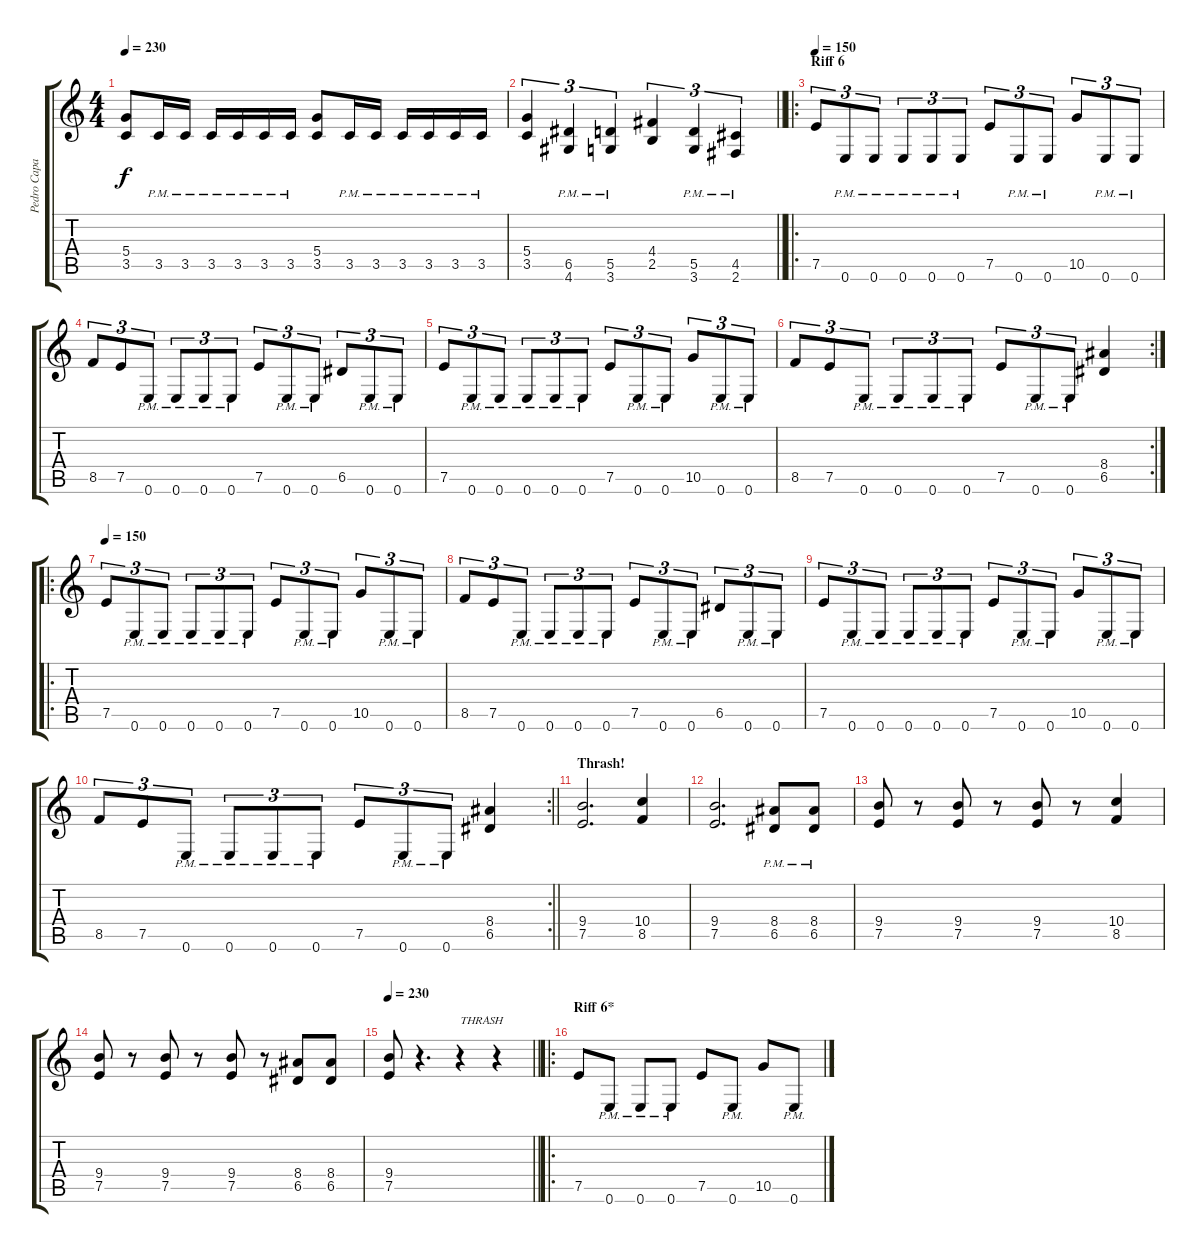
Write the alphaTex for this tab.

\track ("Pedro Capaca" "Pedro Capa") {instrument distortionguitar}
\staff {score tabs}
\tuning (E4 B3 G3 D3 A2 E2) {hide}
\ts (4 4)
\tempo 230
\clef g2
\ks c
(5.4 3.5).8{dy f} 3.5{pm}.16 3.5{pm}.16 3.5{pm}.16 3.5{pm}.16 3.5{pm}.16 3.5{pm}.16 (5.4 3.5).8 3.5{pm}.16 3.5{pm}.16 3.5{pm}.16 3.5{pm}.16 3.5{pm}.16 3.5{pm}.16 |
\barLineRight lightlight
(5.4 3.5).4{tu (3 2)} (6.5{pm} 4.6{pm}).4{tu (3 2)} (5.5{pm} 3.6{pm}).4{tu (3 2)} (4.4 2.5).4{tu (3 2)} (5.5{pm} 3.6{pm}).4{tu (3 2)} (4.5{pm} 2.6{pm}).4{tu (3 2)} |
\ro
\section ("" "Riff 6")
\tempo 160
\tempo 150
7.5.8{tu (3 2)} 0.6{pm}.8{tu (3 2)} 0.6{pm}.8{tu (3 2)} 0.6{pm}.8{tu (3 2)} 0.6{pm}.8{tu (3 2)} 0.6{pm}.8{tu (3 2)} 7.5.8{tu (3 2)} 0.6{pm}.8{tu (3 2)} 0.6{pm}.8{tu (3 2)} 10.5.8{tu (3 2)} 0.6{pm}.8{tu (3 2)} 0.6{pm}.8{tu (3 2)} |
8.5.8{tu (3 2)} 7.5.8{tu (3 2)} 0.6{pm}.8{tu (3 2)} 0.6{pm}.8{tu (3 2)} 0.6{pm}.8{tu (3 2)} 0.6{pm}.8{tu (3 2)} 7.5.8{tu (3 2)} 0.6{pm}.8{tu (3 2)} 0.6{pm}.8{tu (3 2)} 6.5.8{tu (3 2)} 0.6{pm}.8{tu (3 2)} 0.6{pm}.8{tu (3 2)} |
7.5.8{tu (3 2)} 0.6{pm}.8{tu (3 2)} 0.6{pm}.8{tu (3 2)} 0.6{pm}.8{tu (3 2)} 0.6{pm}.8{tu (3 2)} 0.6{pm}.8{tu (3 2)} 7.5.8{tu (3 2)} 0.6{pm}.8{tu (3 2)} 0.6{pm}.8{tu (3 2)} 10.5.8{tu (3 2)} 0.6{pm}.8{tu (3 2)} 0.6{pm}.8{tu (3 2)} |
\rc 2
8.5.8{tu (3 2)} 7.5.8{tu (3 2)} 0.6{pm}.8{tu (3 2)} 0.6{pm}.8{tu (3 2)} 0.6{pm}.8{tu (3 2)} 0.6{pm}.8{tu (3 2)} 7.5.8{tu (3 2)} 0.6{pm}.8{tu (3 2)} 0.6{pm}.8{tu (3 2)} (8.4 6.5).4 |
\ro
\tempo 150
7.5.8{tu (3 2)} 0.6{pm}.8{tu (3 2)} 0.6{pm}.8{tu (3 2)} 0.6{pm}.8{tu (3 2)} 0.6{pm}.8{tu (3 2)} 0.6{pm}.8{tu (3 2)} 7.5.8{tu (3 2)} 0.6{pm}.8{tu (3 2)} 0.6{pm}.8{tu (3 2)} 10.5.8{tu (3 2)} 0.6{pm}.8{tu (3 2)} 0.6{pm}.8{tu (3 2)} |
8.5.8{tu (3 2)} 7.5.8{tu (3 2)} 0.6{pm}.8{tu (3 2)} 0.6{pm}.8{tu (3 2)} 0.6{pm}.8{tu (3 2)} 0.6{pm}.8{tu (3 2)} 7.5.8{tu (3 2)} 0.6{pm}.8{tu (3 2)} 0.6{pm}.8{tu (3 2)} 6.5.8{tu (3 2)} 0.6{pm}.8{tu (3 2)} 0.6{pm}.8{tu (3 2)} |
7.5.8{tu (3 2)} 0.6{pm}.8{tu (3 2)} 0.6{pm}.8{tu (3 2)} 0.6{pm}.8{tu (3 2)} 0.6{pm}.8{tu (3 2)} 0.6{pm}.8{tu (3 2)} 7.5.8{tu (3 2)} 0.6{pm}.8{tu (3 2)} 0.6{pm}.8{tu (3 2)} 10.5.8{tu (3 2)} 0.6{pm}.8{tu (3 2)} 0.6{pm}.8{tu (3 2)} |
\rc 2
\barLineRight lightlight
8.5.8{tu (3 2)} 7.5.8{tu (3 2)} 0.6{pm}.8{tu (3 2)} 0.6{pm}.8{tu (3 2)} 0.6{pm}.8{tu (3 2)} 0.6{pm}.8{tu (3 2)} 7.5.8{tu (3 2)} 0.6{pm}.8{tu (3 2)} 0.6{pm}.8{tu (3 2)} (8.4 6.5).4 |
\section ("" "Thrash!")
(9.4 7.5).2{d} (10.4 8.5).4 |
(9.4 7.5).2{d} (8.4{pm} 6.5{pm}).8 (8.4{pm} 6.5{pm}).8 |
(9.4 7.5).8 r.8 (9.4 7.5).8 r.8 (9.4 7.5).8 r.8 (10.4 8.5).4 |
(9.4 7.5).8 r.8 (9.4 7.5).8 r.8 (9.4 7.5).8 r.8 (8.4 6.5).8 (8.4 6.5).8 |
\tempo 230
\barLineRight lightlight
(9.4 7.5).8 r.4{d} r.4{txt "THRASH"} r.4 |
\ro
\section ("" "Riff 6*")
7.5.8 0.6{pm}.8 0.6{pm}.8 0.6{pm}.8 7.5.8 0.6{pm}.8 10.5.8 0.6{pm}.8
